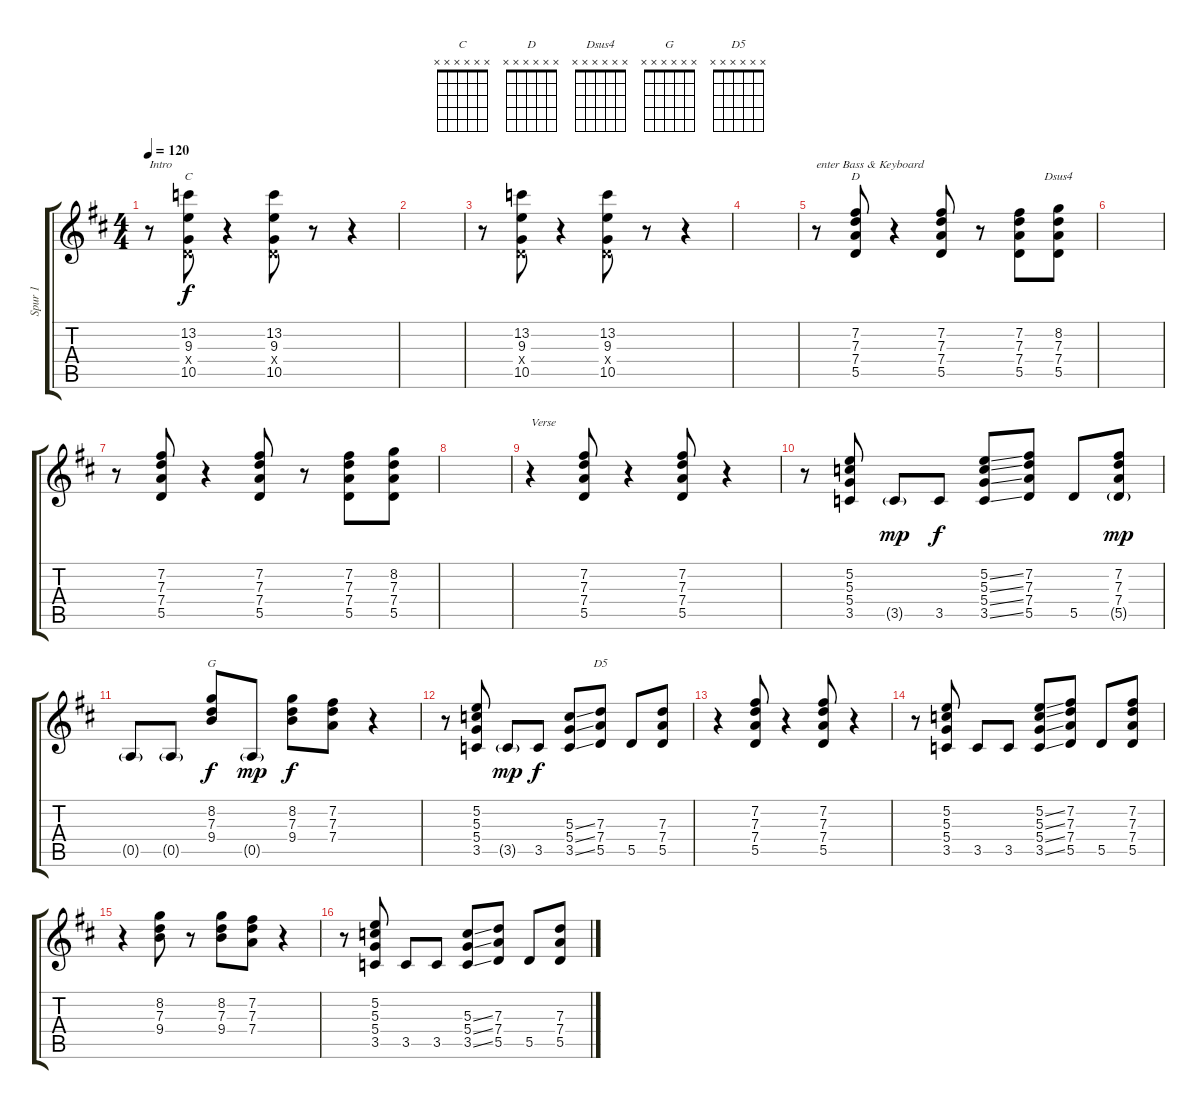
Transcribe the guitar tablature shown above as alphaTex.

\track ("Spur 1" "Spur 1") {instrument distortionguitar}
\staff {score tabs}
\tuning (E4 B3 G3 D3 A2 E2) {hide}
\chord ("C" x x x x x x)
\chord ("D" x x x x x x)
\chord ("Dsus4" x x x x x x)
\chord ("G" x x x x x x)
\chord ("D5" x x x x x x)
\ts (4 4)
\tempo 120
\clef g2
\ks d
r.8{txt "Intro" dy f instrument distortionguitar} (13.2 9.3 0.4{x} 10.5).8{ch "C"} r.4 (13.2 9.3 0.4{x} 10.5).8 r.8 r.4 |
|
r.8 (13.2 9.3 0.4{x} 10.5).8 r.4 (13.2 9.3 0.4{x} 10.5).8 r.8 r.4 |
|
r.8{txt "enter Bass & Keyboard"} (7.2 7.3 7.4 5.5).8{ch "D"} r.4 (7.2 7.3 7.4 5.5).8 r.8 (7.2 7.3 7.4 5.5).8 (8.2 7.3 7.4 5.5).8{ch "Dsus4"} |
|
r.8 (7.2 7.3 7.4 5.5).8 r.4 (7.2 7.3 7.4 5.5).8 r.8 (7.2 7.3 7.4 5.5).8 (8.2 7.3 7.4 5.5).8 |
|
r.4{txt "Verse"} (7.2 7.3 7.4 5.5).8 r.4 (7.2 7.3 7.4 5.5).8 r.4 |
r.8 (5.2 5.3 5.4 3.5).8 3.5{g}.8{dy mp} 3.5.8{dy f} (5.2{ss} 5.3{ss} 5.4{ss} 3.5{ss}).8 (7.2 7.3 7.4 5.5).8 5.5.8 (7.2 7.3 7.4 5.5{g}).8{dy mp} |
0.5{g}.8 0.5{g}.8 (8.2 7.3 9.4).8{ch "G" dy f} 0.5{g}.8{dy mp} (8.2 7.3 9.4).8{dy f} (7.2 7.3 7.4).8 r.4 |
r.8 (5.2 5.3 5.4 3.5).8 3.5{g}.8{dy mp} 3.5.8{dy f} (5.3{ss} 5.4{ss} 3.5{ss}).8 (7.3 7.4 5.5).8{ch "D5"} 5.5.8 (7.3 7.4 5.5).8 |
r.4 (7.2 7.3 7.4 5.5).8 r.4 (7.2 7.3 7.4 5.5).8 r.4 |
r.8 (5.2 5.3 5.4 3.5).8 3.5.8 3.5.8 (5.2{ss} 5.3{ss} 5.4{ss} 3.5{ss}).8 (7.2 7.3 7.4 5.5).8 5.5.8 (7.2 7.3 7.4 5.5).8 |
r.4 (8.2 7.3 9.4).8 r.8 (8.2 7.3 9.4).8 (7.2 7.3 7.4).8 r.4 |
r.8 (5.2 5.3 5.4 3.5).8 3.5.8 3.5.8 (5.3{ss} 5.4{ss} 3.5{ss}).8 (7.3 7.4 5.5).8 5.5.8 (7.3 7.4 5.5).8
